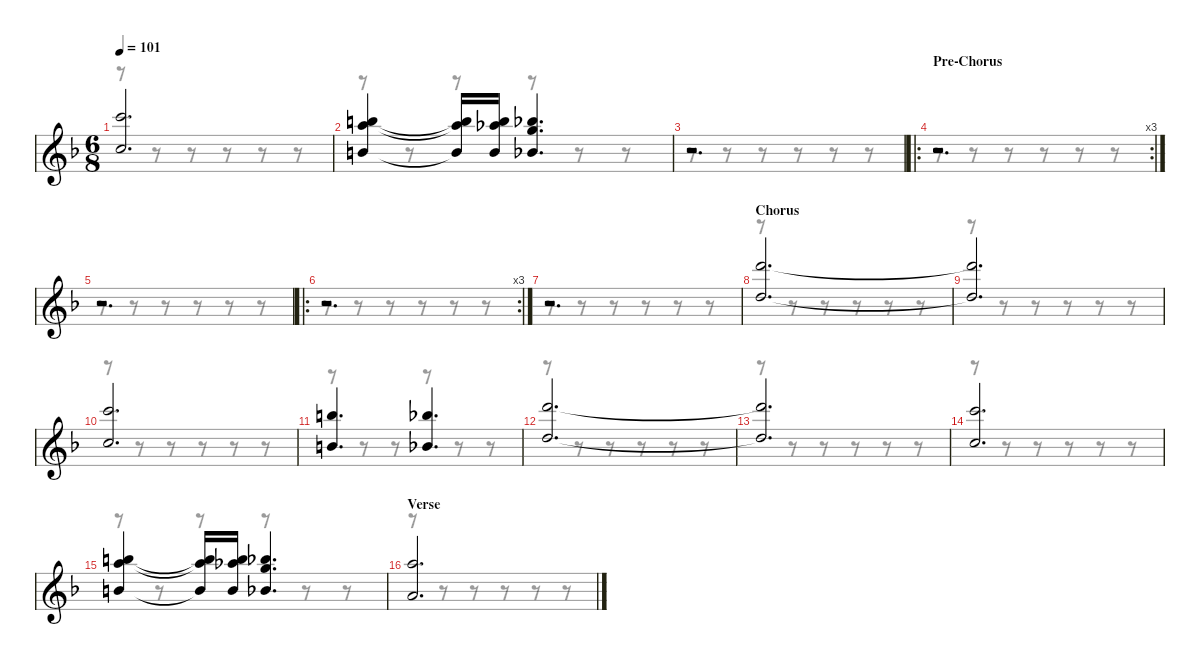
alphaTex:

\defaultSystemsLayout 4
\hideDynamics
\bracketExtendMode nobrackets
\singleTrackTrackNamePolicy hidden
\multiTrackTrackNamePolicy hidden
\otherSystemsTrackNameOrientation horizontal
\track ("P. Wiberg (Keyboards I)" "vln.") {instrument synthstrings1}
\staff {score}
\tuning (E4 A3 F3 D3 A2 D2)
\voice
\ts (6 8)
\tempo 101
\clef g2
\ks dminor
(20.1{acc forcenatural} 19.3{acc forcenatural}).2{d dy f beam Up} |
(19.1{acc forcenatural} 24.2{acc forcenatural} 18.3{acc forcenatural}).4{beam Up} (19.1{t acc forcenatural} 24.2{t acc forcenatural} 18.3{t acc forcenatural}).16{beam Up} (19.1{acc forcenatural} 23.2{acc b} 18.3{acc forcenatural}).16{beam Up} (18.1{acc b} 22.2{acc forcenatural} 17.3{acc b}).4{d beam Up} |
r.2{d beam Up} |
\ro
\rc 3
\section ("" "Pre-Chorus")
r.2{d beam Up} |
r.2{d beam Up} |
\ro
\rc 3
r.2{d beam Up} |
r.2{d beam Up} |
\section ("" "Chorus")
(22.1{acc forcenatural} 21.3{acc forcenatural}).2{d beam Up} |
(22.1{t acc forcenatural} 21.3{t acc forcenatural}).2{d beam Up} |
(20.1{acc forcenatural} 19.3{acc forcenatural}).2{d beam Up} |
(19.1{acc forcenatural} 18.3{acc forcenatural}).4{d beam Up} (18.1{acc b} 17.3{acc b}).4{d beam Up} |
(22.1{acc forcenatural} 21.3{acc forcenatural}).2{d beam Up} |
(22.1{t acc forcenatural} 21.3{t acc forcenatural}).2{d beam Up} |
(20.1{acc forcenatural} 19.3{acc forcenatural}).2{d beam Up} |
(19.1{acc forcenatural} 24.2{acc forcenatural} 18.3{acc forcenatural}).4{beam Up} (19.1{t acc forcenatural} 24.2{t acc forcenatural} 18.3{t acc forcenatural}).16{beam Up} (19.1{acc forcenatural} 23.2{acc b} 18.3{acc forcenatural}).16{beam Up} (18.1{acc b} 22.2{acc forcenatural} 17.3{acc b}).4{d beam Up} |
\section ("" "Verse")
(17.1{acc forcenatural} 16.3{acc forcenatural}).2{d beam Up}
\voice
\clef g2
\ottava regular
\simile none
\ks dminor
r.8{dy mf beam Down} r.8{beam Down} r.8{beam Down} r.8{beam Down} r.8{beam Down} r.8{beam Down} |
r.8{beam Down} r.8{beam Down} r.8{beam Down} r.8{beam Down} r.8{beam Down} r.8{beam Down} |
r.8{beam Down} r.8{beam Down} r.8{beam Down} r.8{beam Down} r.8{beam Down} r.8{beam Down} |
r.8{beam Down} r.8{beam Down} r.8{beam Down} r.8{beam Down} r.8{beam Down} r.8{beam Down} |
r.8{beam Down} r.8{beam Down} r.8{beam Down} r.8{beam Down} r.8{beam Down} r.8{beam Down} |
r.8{beam Down} r.8{beam Down} r.8{beam Down} r.8{beam Down} r.8{beam Down} r.8{beam Down} |
r.8{beam Down} r.8{beam Down} r.8{beam Down} r.8{beam Down} r.8{beam Down} r.8{beam Down} |
r.8{beam Down} r.8{beam Down} r.8{beam Down} r.8{beam Down} r.8{beam Down} r.8{beam Down} |
r.8{beam Down} r.8{beam Down} r.8{beam Down} r.8{beam Down} r.8{beam Down} r.8{beam Down} |
r.8{beam Down} r.8{beam Down} r.8{beam Down} r.8{beam Down} r.8{beam Down} r.8{beam Down} |
r.8{beam Down} r.8{beam Down} r.8{beam Down} r.8{beam Down} r.8{beam Down} r.8{beam Down} |
r.8{beam Down} r.8{beam Down} r.8{beam Down} r.8{beam Down} r.8{beam Down} r.8{beam Down} |
r.8{beam Down} r.8{beam Down} r.8{beam Down} r.8{beam Down} r.8{beam Down} r.8{beam Down} |
r.8{beam Down} r.8{beam Down} r.8{beam Down} r.8{beam Down} r.8{beam Down} r.8{beam Down} |
r.8{beam Down} r.8{beam Down} r.8{beam Down} r.8{beam Down} r.8{beam Down} r.8{beam Down} |
r.8{beam Down} r.8{beam Down} r.8{beam Down} r.8{beam Down} r.8{beam Down} r.8{beam Down}
